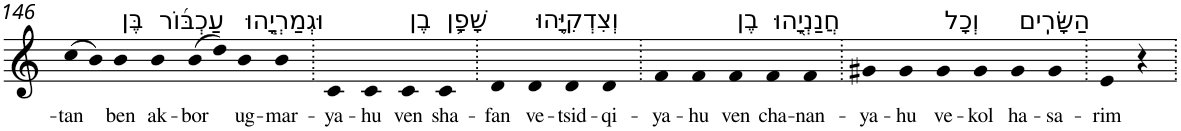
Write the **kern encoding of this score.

**kern	**text
*part1	*part1
*staff1	*staff1
*I"Piano	*
*I'Pno	*
!!LO:PB:g=z
*clefG2	*
*k[]	*
=146	=146
!	!LO:LY:b
(>8cc	-tan
8b)	.
!LO:TX:a:t=בֶּן	!
!	!LO:LY:b
4b	ben
!LO:TX:a:t=עַכְבּ֜וֹר	!
!	!LO:LY:b
4b	ak-
!	!LO:LY:b
(>8b	-bor
8dd)	.
!LO:TX:a:t=וּגְמַרְיָ֧הוּ	!
!	!LO:LY:b
4b	ug-
!	!LO:LY:b
4b	-mar-
=147.	=147.
!	!LO:LY:b
4c	-ya-
!	!LO:LY:b
4c	-hu
!LO:TX:a:t=בֶן	!
!	!LO:LY:b
4c	ven
!LO:TX:a:t=שָׁפָ֛ן	!
!	!LO:LY:b
4c	sha-
=148.	=148.
!	!LO:LY:b
4d	-fan
!LO:TX:a:t=וְצִדְקִיָּ֥הוּ	!
!	!LO:LY:b
4d	ve-
!	!LO:LY:b
4d	-tsid-
!	!LO:LY:b
4d	-qi-
=149.	=149.
!	!LO:LY:b
4f	-ya-
!	!LO:LY:b
4f	-hu
!LO:TX:a:t=בֶן	!
!	!LO:LY:b
4f	ven
!LO:TX:a:t=חֲנַנְיָ֖הוּ	!
!	!LO:LY:b
4f	cha-
!	!LO:LY:b
4f	-nan-
=150.	=150.
!	!LO:LY:b
4g#X	-ya-
!	!LO:LY:b
4g#	-hu
!LO:TX:a:t=וְכָל	!
!	!LO:LY:b
4g#	ve-
!	!LO:LY:b
4g#	-kol
!LO:TX:a:t=הַשָּׂרִֽים	!
!	!LO:LY:b
4g#	ha-
!	!LO:LY:b
4g#	-sa-
=151.	=151.
!	!LO:LY:b
4e	-rim
4r	.
=.	=.
*-	*-
